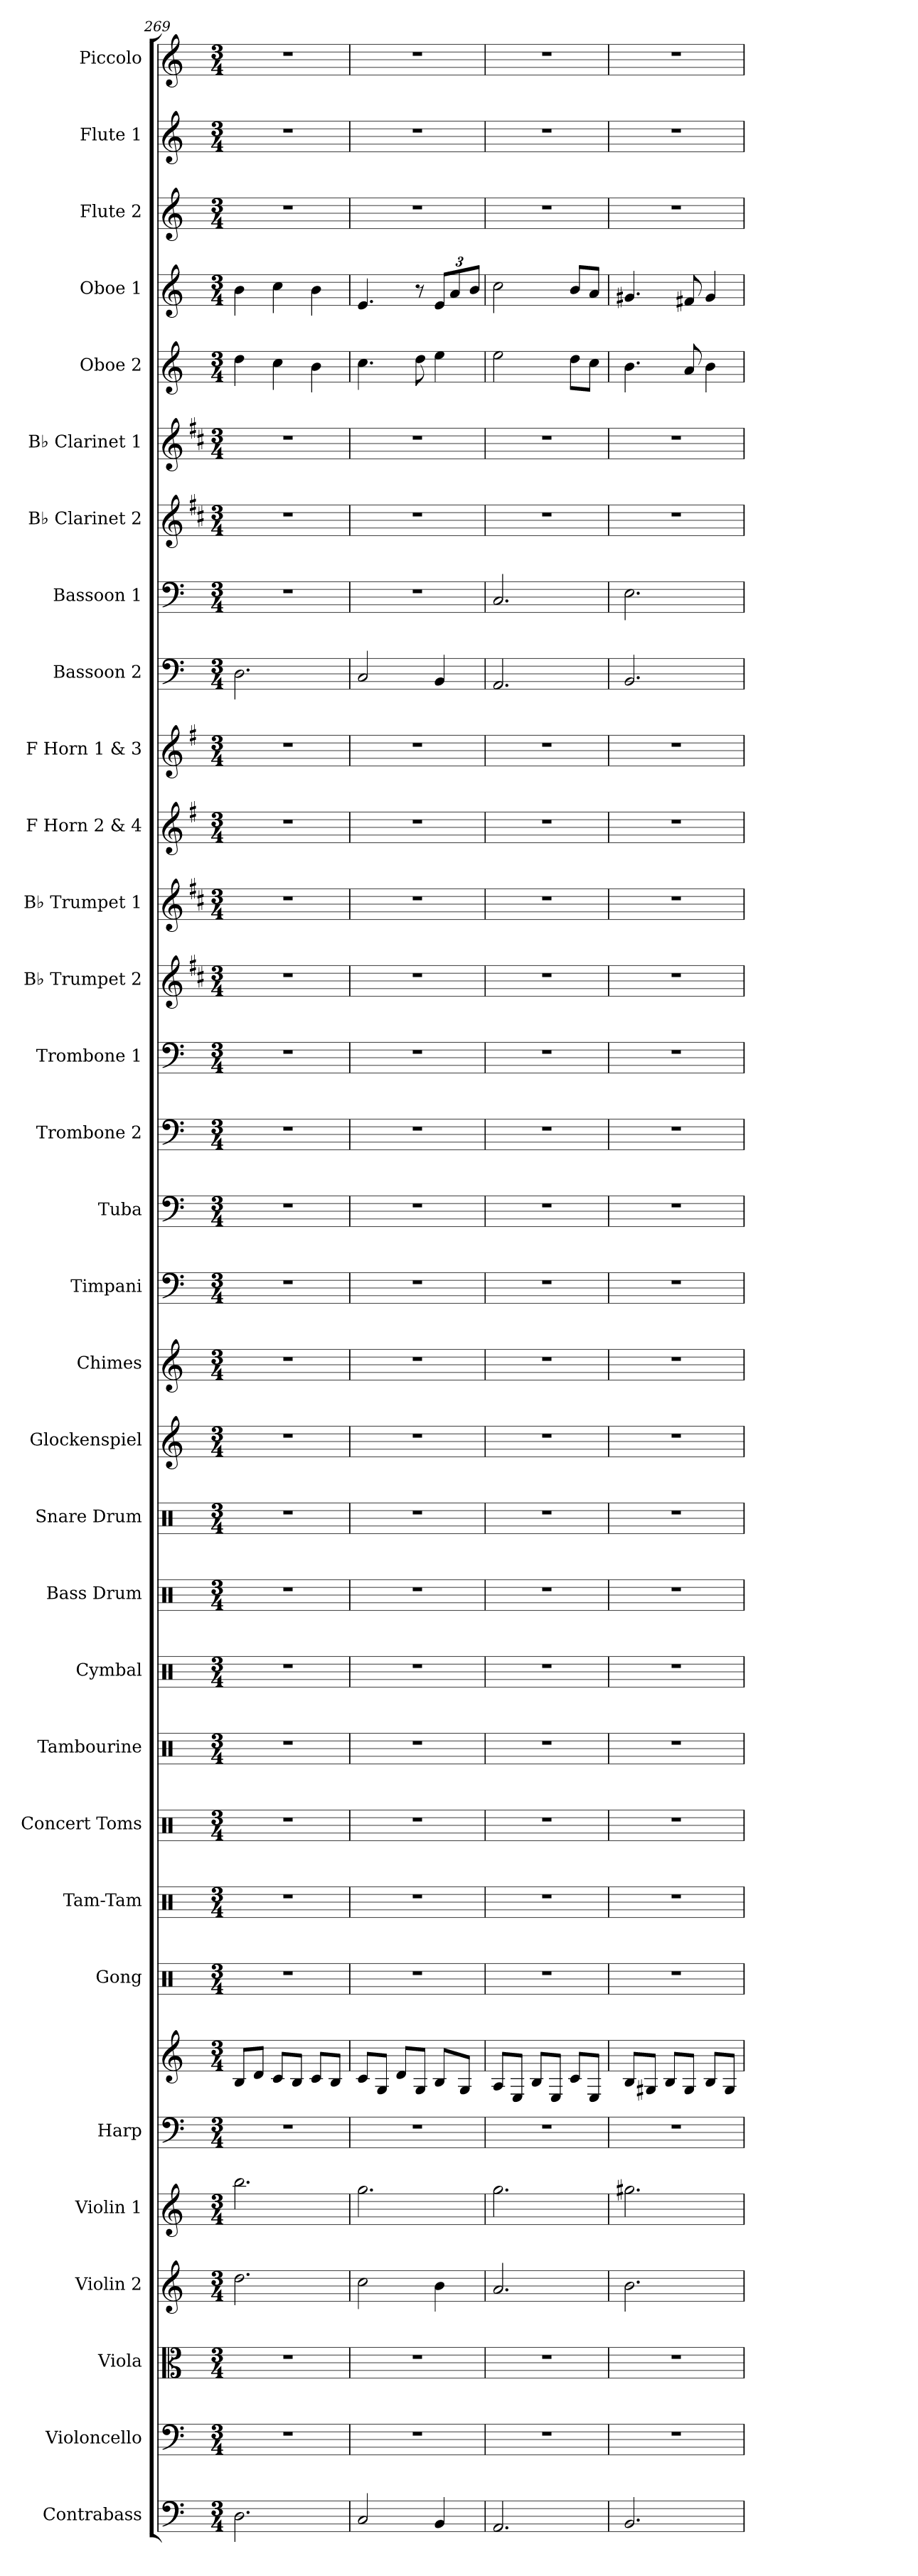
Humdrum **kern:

**kern	**kern	**kern	**kern	**kern	**kern	**kern	**kern	**kern	**kern	**kern	**kern	**kern	**kern	**kern	**kern	**kern	**kern	**kern	**kern	**kern	**kern	**kern	**kern	**kern	**kern	**kern	**kern	**kern	**kern	**kern	**kern	**kern
*part32	*part31	*part30	*part29	*part28	*part27	*part27	*part26	*part25	*part24	*part23	*part22	*part21	*part20	*part19	*part18	*part17	*part16	*part15	*part14	*part13	*part12	*part11	*part10	*part9	*part8	*part7	*part6	*part5	*part4	*part3	*part2	*part1
*staff33	*staff32	*staff31	*staff30	*staff29	*staff28	*staff27	*staff26	*staff25	*staff24	*staff23	*staff22	*staff21	*staff20	*staff19	*staff18	*staff17	*staff16	*staff15	*staff14	*staff13	*staff12	*staff11	*staff10	*staff9	*staff8	*staff7	*staff6	*staff5	*staff4	*staff3	*staff2	*staff1
*I"Contrabass	*I"Violoncello	*I"Viola	*I"Violin 2	*I"Violin 1	*I"Harp	*	*I"Gong	*I"Tam-Tam	*I"Concert Toms	*I"Tambourine	*I"Cymbal	*I"Bass Drum	*I"Snare Drum	*I"Glockenspiel	*I"Chimes	*I"Timpani	*I"Tuba	*I"Trombone 2	*I"Trombone 1	*I"B♭ Trumpet 2	*I"B♭ Trumpet 1	*I"F Horn 2 &amp; 4	*I"F Horn 1 &amp; 3	*I"Bassoon 2	*I"Bassoon 1	*I"B♭ Clarinet 2	*I"B♭ Clarinet 1	*I"Oboe 2	*I"Oboe 1	*I"Flute 2	*I"Flute 1	*I"Piccolo
*I'Cb.	*I'Vc.	*I'Vla.	*I'Vln. 2	*I'Vln. 1	*I'Hrp.	*	*I'Gong	*I'Tam	*I'C. Toms	*I'Tamb.	*I'Cym.	*I'B. Dr.	*I'Sn. Dr.	*I'Glock.	*I'Cme.	*I'Timp.	*I'Tba.	*I'Tbn. 2	*I'Tbn. 1	*I'B♭ Tpt. 2	*I'B♭ Tpt. 1	*I'F Hn. 2 4	*I'F Hn. 1 3	*I'Bsn. 2	*I'Bsn. 1	*I'B♭ Cl. 2	*I'B♭ Cl. 1	*I'Ob. 2	*I'Ob. 1	*I'Fl. 2	*I'Fl. 1	*I'Picc.
*clefF4	*clefF4	*clefC3	*clefG2	*clefG2	*clefF4	*clefG2	*clefX	*clefX	*clefX	*clefX	*clefX	*clefX	*clefX	*clefG2	*clefG2	*clefF4	*clefF4	*clefF4	*clefF4	*clefG2	*clefG2	*clefG2	*clefG2	*clefF4	*clefF4	*clefG2	*clefG2	*clefG2	*clefG2	*clefG2	*clefG2	*clefG2
*ITrd7c12	*	*	*	*	*	*	*	*	*	*	*	*	*	*ITrd-14c-24	*	*	*	*	*	*ITrd1c2	*ITrd1c2	*ITrd4c7	*ITrd4c7	*	*	*ITrd1c2	*ITrd1c2	*	*	*	*	*ITrd-7c-12
*k[]	*k[]	*k[]	*k[]	*k[]	*k[]	*k[]	*k[]	*k[]	*k[]	*k[]	*k[]	*k[]	*k[]	*k[]	*k[]	*k[]	*k[]	*k[]	*k[]	*k[]	*k[]	*k[]	*k[]	*k[]	*k[]	*k[]	*k[]	*k[]	*k[]	*k[]	*k[]	*k[]
*M3/4	*M3/4	*M3/4	*M3/4	*M3/4	*M3/4	*M3/4	*M3/4	*M3/4	*M3/4	*M3/4	*M3/4	*M3/4	*M3/4	*M3/4	*M3/4	*M3/4	*M3/4	*M3/4	*M3/4	*M3/4	*M3/4	*M3/4	*M3/4	*M3/4	*M3/4	*M3/4	*M3/4	*M3/4	*M3/4	*M3/4	*M3/4	*M3/4
=269	=269	=269	=269	=269	=269	=269	=269	=269	=269	=269	=269	=269	=269	=269	=269	=269	=269	=269	=269	=269	=269	=269	=269	=269	=269	=269	=269	=269	=269	=269	=269	=269
2.DD\	2.r	2.r	2.dd\	2.bb\	2.r	8B/L	2.r	2.r	2.r	2.r	2.r	2.r	2.r	2.r	2.r	2.r	2.r	2.r	2.r	2.r	2.r	2.r	2.r	2.D\	2.r	2.r	2.r	4dd\	4b\	2.r	2.r	2.r
.	.	.	.	.	.	8d/J	.	.	.	.	.	.	.	.	.	.	.	.	.	.	.	.	.	.	.	.	.	.	.	.	.	.
.	.	.	.	.	.	8c/L	.	.	.	.	.	.	.	.	.	.	.	.	.	.	.	.	.	.	.	.	.	4cc\	4cc\	.	.	.
.	.	.	.	.	.	8B/J	.	.	.	.	.	.	.	.	.	.	.	.	.	.	.	.	.	.	.	.	.	.	.	.	.	.
.	.	.	.	.	.	8c/L	.	.	.	.	.	.	.	.	.	.	.	.	.	.	.	.	.	.	.	.	.	4b\	4b\	.	.	.
.	.	.	.	.	.	8B/J	.	.	.	.	.	.	.	.	.	.	.	.	.	.	.	.	.	.	.	.	.	.	.	.	.	.
=270	=270	=270	=270	=270	=270	=270	=270	=270	=270	=270	=270	=270	=270	=270	=270	=270	=270	=270	=270	=270	=270	=270	=270	=270	=270	=270	=270	=270	=270	=270	=270	=270
2CC/	2.r	2.r	2cc\	2.gg\	2.r	8c/L	2.r	2.r	2.r	2.r	2.r	2.r	2.r	2.r	2.r	2.r	2.r	2.r	2.r	2.r	2.r	2.r	2.r	2C/	2.r	2.r	2.r	4.cc\	4.e/	2.r	2.r	2.r
.	.	.	.	.	.	8G/J	.	.	.	.	.	.	.	.	.	.	.	.	.	.	.	.	.	.	.	.	.	.	.	.	.	.
.	.	.	.	.	.	8d/L	.	.	.	.	.	.	.	.	.	.	.	.	.	.	.	.	.	.	.	.	.	.	.	.	.	.
.	.	.	.	.	.	8G/J	.	.	.	.	.	.	.	.	.	.	.	.	.	.	.	.	.	.	.	.	.	8dd\	8r	.	.	.
*	*	*	*	*	*	*	*	*	*	*	*	*	*	*	*	*	*	*	*	*	*	*	*	*	*	*	*	*	*Xbrackettup	*	*	*
4BBB/	.	.	4b\	.	.	8B/L	.	.	.	.	.	.	.	.	.	.	.	.	.	.	.	.	.	4BB/	.	.	.	4ee\	12e/L	.	.	.
.	.	.	.	.	.	.	.	.	.	.	.	.	.	.	.	.	.	.	.	.	.	.	.	.	.	.	.	.	12a/	.	.	.
.	.	.	.	.	.	8G/J	.	.	.	.	.	.	.	.	.	.	.	.	.	.	.	.	.	.	.	.	.	.	.	.	.	.
.	.	.	.	.	.	.	.	.	.	.	.	.	.	.	.	.	.	.	.	.	.	.	.	.	.	.	.	.	12b/J	.	.	.
=271	=271	=271	=271	=271	=271	=271	=271	=271	=271	=271	=271	=271	=271	=271	=271	=271	=271	=271	=271	=271	=271	=271	=271	=271	=271	=271	=271	=271	=271	=271	=271	=271
2.AAA/	2.r	2.r	2.a/	2.gg\	2.r	8A/L	2.r	2.r	2.r	2.r	2.r	2.r	2.r	2.r	2.r	2.r	2.r	2.r	2.r	2.r	2.r	2.r	2.r	2.AA/	2.C/	2.r	2.r	2ee\	2cc\	2.r	2.r	2.r
.	.	.	.	.	.	8E/J	.	.	.	.	.	.	.	.	.	.	.	.	.	.	.	.	.	.	.	.	.	.	.	.	.	.
.	.	.	.	.	.	8B/L	.	.	.	.	.	.	.	.	.	.	.	.	.	.	.	.	.	.	.	.	.	.	.	.	.	.
.	.	.	.	.	.	8E/J	.	.	.	.	.	.	.	.	.	.	.	.	.	.	.	.	.	.	.	.	.	.	.	.	.	.
.	.	.	.	.	.	8c/L	.	.	.	.	.	.	.	.	.	.	.	.	.	.	.	.	.	.	.	.	.	8dd\L	8b/L	.	.	.
.	.	.	.	.	.	8E/J	.	.	.	.	.	.	.	.	.	.	.	.	.	.	.	.	.	.	.	.	.	8cc\J	8a/J	.	.	.
!!LO:PB:g=z
=272	=272	=272	=272	=272	=272	=272	=272	=272	=272	=272	=272	=272	=272	=272	=272	=272	=272	=272	=272	=272	=272	=272	=272	=272	=272	=272	=272	=272	=272	=272	=272	=272
2.BBB/	2.r	2.r	2.b\	2.gg#X\	2.r	8B/L	2.r	2.r	2.r	2.r	2.r	2.r	2.r	2.r	2.r	2.r	2.r	2.r	2.r	2.r	2.r	2.r	2.r	2.BB/	2.E\	2.r	2.r	4.b\	4.g#X/	2.r	2.r	2.r
.	.	.	.	.	.	8G#X/J	.	.	.	.	.	.	.	.	.	.	.	.	.	.	.	.	.	.	.	.	.	.	.	.	.	.
.	.	.	.	.	.	8B/L	.	.	.	.	.	.	.	.	.	.	.	.	.	.	.	.	.	.	.	.	.	.	.	.	.	.
.	.	.	.	.	.	8G#/J	.	.	.	.	.	.	.	.	.	.	.	.	.	.	.	.	.	.	.	.	.	8a/	8f#X/	.	.	.
.	.	.	.	.	.	8B/L	.	.	.	.	.	.	.	.	.	.	.	.	.	.	.	.	.	.	.	.	.	4b\	4g#/	.	.	.
.	.	.	.	.	.	8G#/J	.	.	.	.	.	.	.	.	.	.	.	.	.	.	.	.	.	.	.	.	.	.	.	.	.	.
=	=	=	=	=	=	=	=	=	=	=	=	=	=	=	=	=	=	=	=	=	=	=	=	=	=	=	=	=	=	=	=	=
*-	*-	*-	*-	*-	*-	*-	*-	*-	*-	*-	*-	*-	*-	*-	*-	*-	*-	*-	*-	*-	*-	*-	*-	*-	*-	*-	*-	*-	*-	*-	*-	*-
